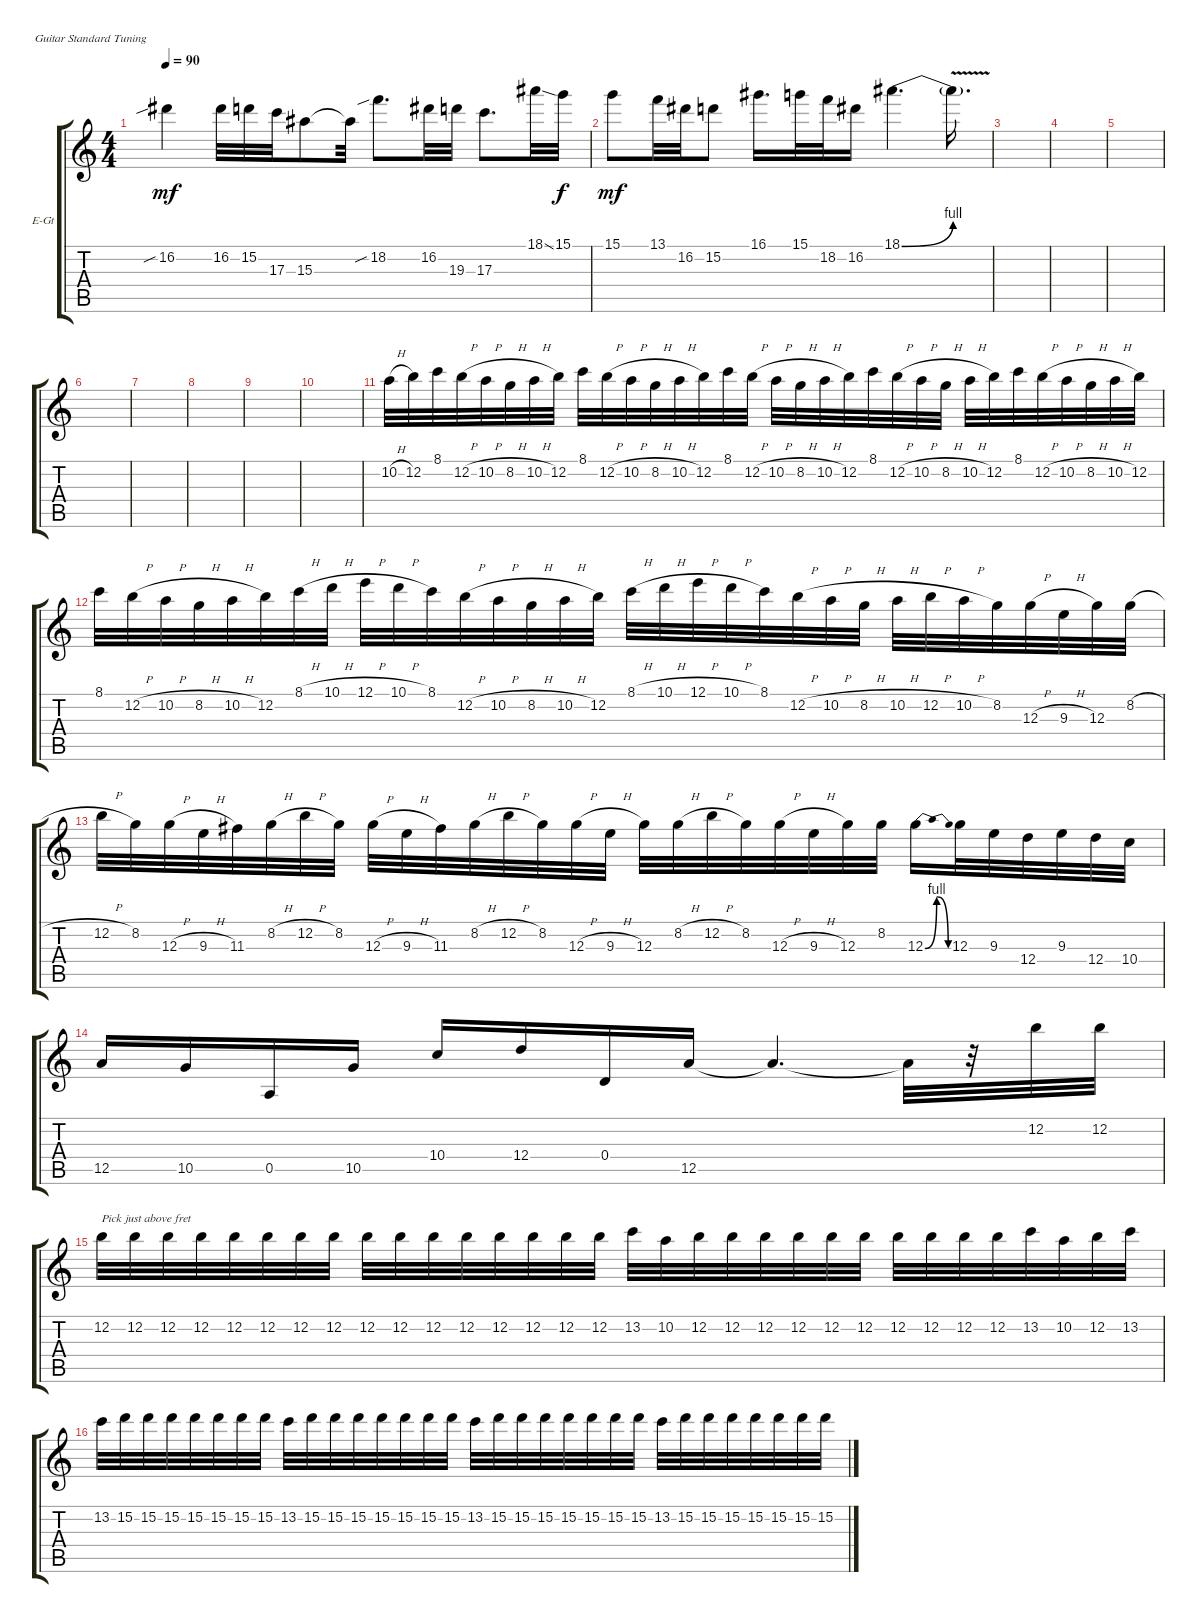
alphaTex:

\defaultSystemsLayout 4
\bracketExtendMode groupsimilarinstruments
\firstSystemTrackNameOrientation horizontal
\otherSystemsTrackNameOrientation horizontal
\track ("EVO (Neck Pickup)" "E-Gt") {instrument overdrivenguitar}
\staff {score tabs}
\tuning (E4 B3 G3 D3 A2 E2)
\ts (4 4)
\tempo 90
\clef g2
\ks c
16.2{sib}.4{dy mf} 16.2.32 15.2.32 17.3.32 15.3.8 15.3{t}.32 18.2{sib}.8{d} 16.2.32 19.3.32 17.3.8{d} 18.1{ss}.32 15.1.32{dy f} |
15.1.8{dy mf} 13.1.32 16.2.32 15.2.8 16.1.16{d} 15.1.32 18.2.32 16.2.16 18.1{be (bend 0 0 2.4 4)}.4{d} 18.1{be (hold 0 0 60 0) v t}.16{d} |
|
|
|
|
|
|
|
|
10.2{h}.32 12.2.32 8.1.32 12.2{h}.32 10.2{h}.32 8.2{h}.32 10.2{h}.32 12.2.32 8.1.32 12.2{h}.32 10.2{h}.32 8.2{h}.32 10.2{h}.32 12.2.32 8.1.32 12.2{h}.32 10.2{h}.32 8.2{h}.32 10.2{h}.32 12.2.32 8.1.32 12.2{h}.32 10.2{h}.32 8.2{h}.32 10.2{h}.32 12.2.32 8.1.32 12.2{h}.32 10.2{h}.32 8.2{h}.32 10.2{h}.32 12.2.32 |
8.1.32 12.2{h}.32 10.2{h}.32 8.2{h}.32 10.2{h}.32 12.2.32 8.1{h}.32 10.1{h}.32 12.1{h}.32 10.1{h}.32 8.1.32 12.2{h}.32 10.2{h}.32 8.2{h}.32 10.2{h}.32 12.2.32 8.1{h}.32 10.1{h}.32 12.1{h}.32 10.1{h}.32 8.1.32 12.2{h}.32 10.2{h}.32 8.2{h}.32 10.2{h}.32 12.2{h}.32 10.2{h}.32 8.2.32 12.3{h}.32 9.3{h}.32 12.3.32 8.2{h}.32 |
12.2{h}.32 8.2.32 12.3{h}.32 9.3{h}.32 11.3.32 8.2{h}.32 12.2{h}.32 8.2.32 12.3{h}.32 9.3{h}.32 11.3.32 8.2{h}.32 12.2{h}.32 8.2.32 12.3{h}.32 9.3{h}.32 12.3.32 8.2{h}.32 12.2{h}.32 8.2.32 12.3{h}.32 9.3{h}.32 12.3.32 8.2.32 12.3{be (bendrelease 0 0 1.7999999999999998 4 20.4 4 30 0)}.16 12.3.32 9.3.32 12.4.32 9.3.32 12.4.32 10.4.32 |
12.5.16 10.5.16 0.5.16 10.5.16 10.4.16 12.4.16 0.4.16 12.5.16 12.5{t}.4{d} 12.5{t}.32 r.32 12.2.32 12.2.32 |
12.2.32{txt "Pick just above fret"} 12.2.32 12.2.32 12.2.32 12.2.32 12.2.32 12.2.32 12.2.32 12.2.32 12.2.32 12.2.32 12.2.32 12.2.32 12.2.32 12.2.32 12.2.32 13.2.32 10.2.32 12.2.32 12.2.32 12.2.32 12.2.32 12.2.32 12.2.32 12.2.32 12.2.32 12.2.32 12.2.32 13.2.32 10.2.32 12.2.32 13.2.32 |
13.2.32 15.2.32 15.2.32 15.2.32 15.2.32 15.2.32 15.2.32 15.2.32 13.2.32 15.2.32 15.2.32 15.2.32 15.2.32 15.2.32 15.2.32 15.2.32 13.2.32 15.2.32 15.2.32 15.2.32 15.2.32 15.2.32 15.2.32 15.2.32 13.2.32 15.2.32 15.2.32 15.2.32 15.2.32 15.2.32 15.2.32 15.2.32
